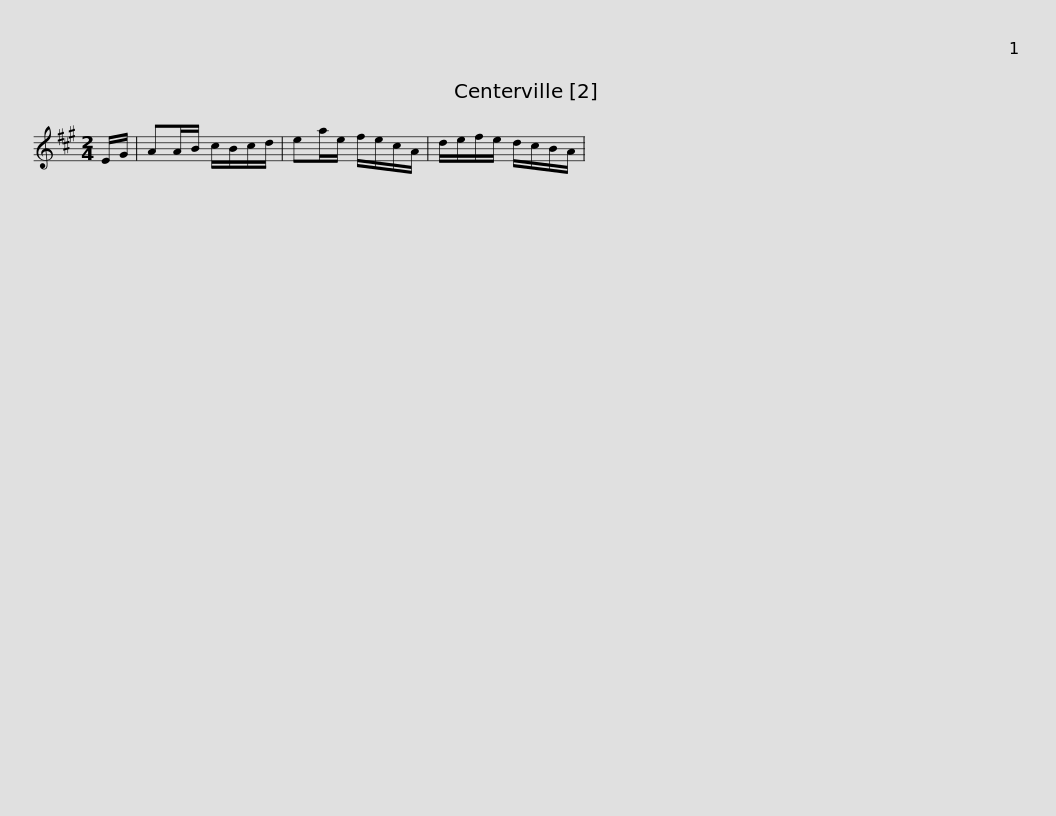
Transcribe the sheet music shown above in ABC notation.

X:1
L:1/8
M:2/4
I:linebreak $
K:A
V:1 treble
V:1
 E/G/ | AA/B/ c/B/c/d/ | ea/e/ f/e/c/A/ | d/e/f/e/ d/c/B/A/ | %4
